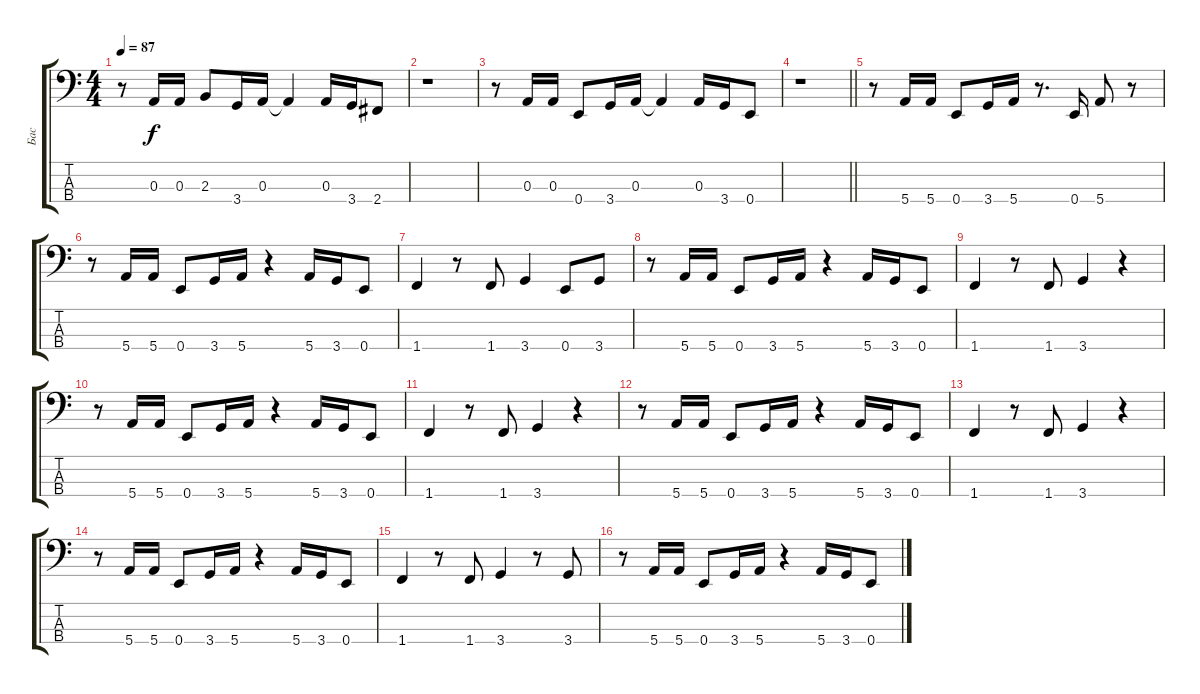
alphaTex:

\track ("Бас" "Бас") {instrument electricbassfinger}
\staff {score tabs}
\tuning (G2 D2 A1 E1) {hide}
\ts (4 4)
\tempo 87
\clef f4
\ks c
r.8{dy f} 0.3.16 0.3.16 2.3.8 3.4.16 0.3.16 0.3{t}.4 0.3.16 3.4.16 2.4.8 |
r.1 |
r.8 0.3.16 0.3.16 0.4.8 3.4.16 0.3.16 0.3{t}.4 0.3.16 3.4.16 0.4.8 |
\barLineRight lightlight
r.1 |
r.8 5.4.16 5.4.16 0.4.8 3.4.16 5.4.16 r.8{d} 0.4.16 5.4.8 r.8 |
r.8 5.4.16 5.4.16 0.4.8 3.4.16 5.4.16 r.4 5.4.16 3.4.16 0.4.8 |
1.4.4 r.8 1.4.8 3.4.4 0.4.8 3.4.8 |
r.8 5.4.16 5.4.16 0.4.8 3.4.16 5.4.16 r.4 5.4.16 3.4.16 0.4.8 |
1.4.4 r.8 1.4.8 3.4.4 r.4 |
r.8 5.4.16 5.4.16 0.4.8 3.4.16 5.4.16 r.4 5.4.16 3.4.16 0.4.8 |
1.4.4 r.8 1.4.8 3.4.4 r.4 |
r.8 5.4.16 5.4.16 0.4.8 3.4.16 5.4.16 r.4 5.4.16 3.4.16 0.4.8 |
1.4.4 r.8 1.4.8 3.4.4 r.4 |
r.8 5.4.16 5.4.16 0.4.8 3.4.16 5.4.16 r.4 5.4.16 3.4.16 0.4.8 |
1.4.4 r.8 1.4.8 3.4.4 r.8 3.4.8 |
r.8 5.4.16 5.4.16 0.4.8 3.4.16 5.4.16 r.4 5.4.16 3.4.16 0.4.8
